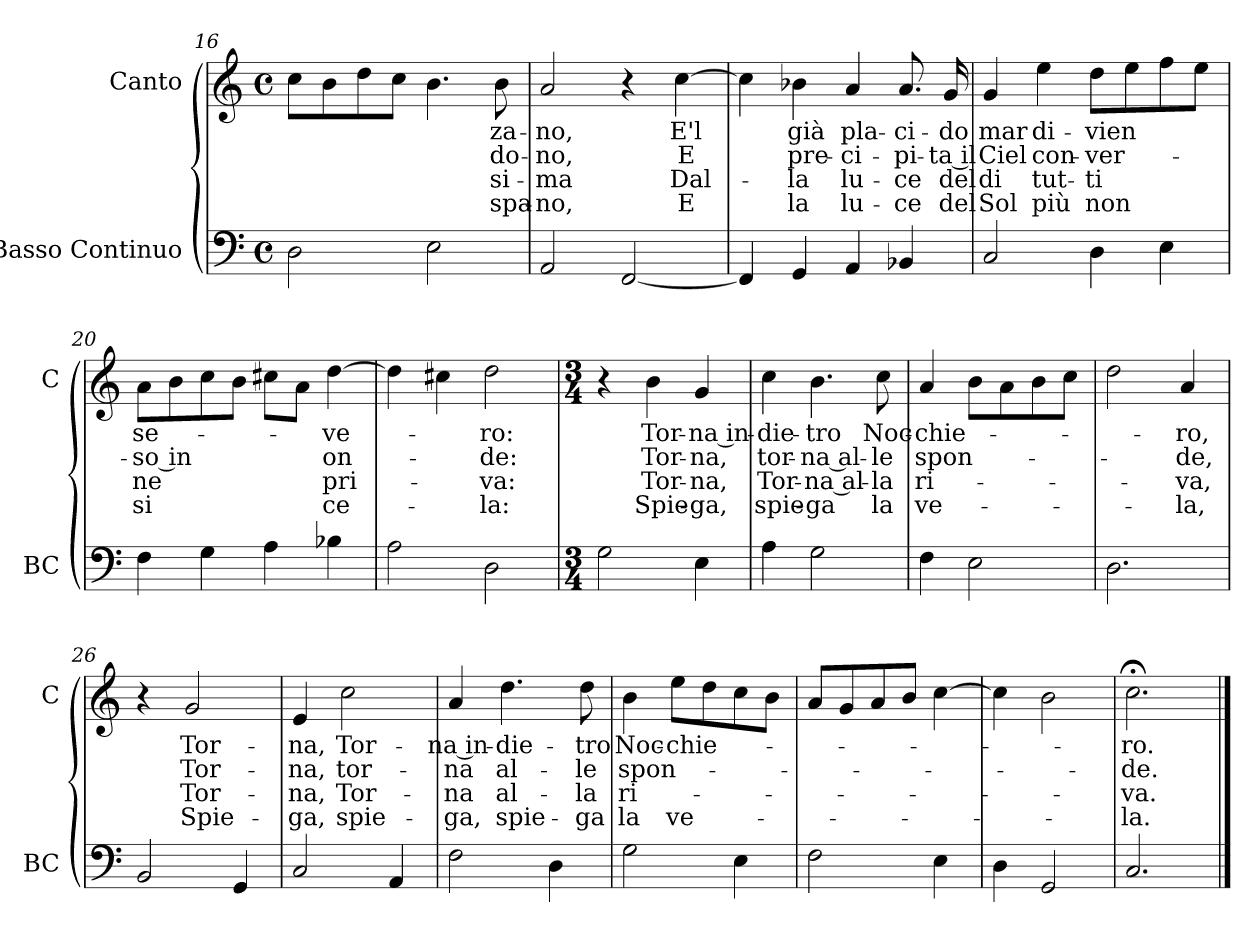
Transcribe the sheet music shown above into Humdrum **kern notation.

**kern	**kern	**text	**text	**text	**text
*part2	*part1	*part1	*part1	*part1	*part1
*staff2	*staff1	*staff1	*staff1	*staff1	*staff1
*I"Basso Continuo	*I"Canto	*	*	*	*
*I'BC	*I'C	*	*	*	*
*clefF4	*clefG2	*	*	*	*
*k[]	*k[]	*	*	*	*
*C:	*C:	*	*	*	*
*M4/4	*M4/4	*	*	*	*
*met(c)	*met(c)	*	*	*	*
=16	=16	=16	=16	=16	=16
2D\	8cc\L	.	.	.	.
.	8b\	.	.	.	.
.	8dd\	.	.	.	.
.	8cc\J	.	.	.	.
2E\	4.b\	.	.	.	.
!	!	!LO:LY:b	!LO:LY:b	!LO:LY:b	!LO:LY:b
.	8b\	-za-	-do-	-si-	-spa-
=17	=17	=17	=17	=17	=17
!	!	!LO:LY:b	!LO:LY:b	!LO:LY:b	!LO:LY:b
2AA/	2a/	-no,	-no,	-ma	-no,
[2FF/	4r	.	.	.	.
!	!	!LO:LY:b	!LO:LY:b	!LO:LY:b	!LO:LY:b
.	[4cc\	E'l	E	Dal-	E
!!LO:LB:g=z
=18	=18	=18	=18	=18	=18
4FF/]	4cc\]	.	.	.	.
!	!	!LO:LY:b	!LO:LY:b	!LO:LY:b	!LO:LY:b
4GG/	4b-X\	già	pre-	-la	la
!	!	!LO:LY:b	!LO:LY:b	!LO:LY:b	!LO:LY:b
4AA/	4a/	pla-	-ci-	lu-	lu-
!	!	!LO:LY:b	!LO:LY:b	!LO:LY:b	!LO:LY:b
4BB-X/	8.a/	-ci-	-pi-	-ce	-ce
!	!	!LO:LY:b	!LO:LY:b	!LO:LY:b	!LO:LY:b
.	16g/	-do	-ta il	del	del
=19	=19	=19	=19	=19	=19
!	!	!LO:LY:b	!LO:LY:b	!LO:LY:b	!LO:LY:b
2C/	4g/	mar	Ciel	di	Sol
!	!	!LO:LY:b	!LO:LY:b	!LO:LY:b	!LO:LY:b
.	4ee\	di-	con-	tut-	più
!	!	!LO:LY:b	!LO:LY:b	!LO:LY:b	!LO:LY:b
4D\	8dd\L	-vien	-ver-	-ti	non
.	8ee\	.	.	.	.
4E\	8ff\	.	.	.	.
.	8ee\J	.	.	.	.
=20	=20	=20	=20	=20	=20
!	!	!LO:LY:b	!LO:LY:b	!LO:LY:b	!LO:LY:b
4F\	8a\L	se-	-so in	ne	si
.	8b\	.	.	.	.
4G\	8cc\	.	.	.	.
.	8b\J	.	.	.	.
4A\	8cc#X\L	.	.	.	.
.	8a\J	.	.	.	.
!	!	!LO:LY:b	!LO:LY:b	!LO:LY:b	!LO:LY:b
4B-X\	[4dd\	-ve-	on-	pri-	ce-
=21	=21	=21	=21	=21	=21
2A\	4dd\]	.	.	.	.
.	4cc#X\	.	.	.	.
!	!	!LO:LY:b	!LO:LY:b	!LO:LY:b	!LO:LY:b
2D\	2dd\	-ro:	-de:	-va:	-la:
=22	=22	=22	=22	=22	=22
*M3/4	*M3/4	*	*	*	*
2G\	4r	.	.	.	.
!	!	!LO:LY:b	!LO:LY:b	!LO:LY:b	!LO:LY:b
.	4b\	Tor-	Tor-	Tor-	Spie-
!	!	!LO:LY:b	!LO:LY:b	!LO:LY:b	!LO:LY:b
4E\	4g/	-na in-	-na,	-na,	-ga,
=23	=23	=23	=23	=23	=23
!	!	!LO:LY:b	!LO:LY:b	!LO:LY:b	!LO:LY:b
4A\	4cc\	-die-	tor-	Tor-	spie-
!	!	!LO:LY:b	!LO:LY:b	!LO:LY:b	!LO:LY:b
2G\	4.b\	-tro	-na al-	-na al-	-ga
!	!	!LO:LY:b	!LO:LY:b	!LO:LY:b	!LO:LY:b
.	8cc\	Noc-	-le	-la	la
=24	=24	=24	=24	=24	=24
!	!	!LO:LY:b	!LO:LY:b	!LO:LY:b	!LO:LY:b
4F\	4a/	-chie-	spon-	ri-	ve-
2E\	8b\L	.	.	.	.
.	8a\	.	.	.	.
.	8b\	.	.	.	.
.	8cc\J	.	.	.	.
!!LO:PB:g=z
=25	=25	=25	=25	=25	=25
2.D\	2dd\	.	.	.	.
!	!	!LO:LY:b	!LO:LY:b	!LO:LY:b	!LO:LY:b
.	4a/	-ro,	-de,	-va,	-la,
=26	=26	=26	=26	=26	=26
2BB/	4r	.	.	.	.
!	!	!LO:LY:b	!LO:LY:b	!LO:LY:b	!LO:LY:b
.	2g/	Tor-	Tor-	Tor-	Spie-
4GG/	.	.	.	.	.
=27	=27	=27	=27	=27	=27
!	!	!LO:LY:b	!LO:LY:b	!LO:LY:b	!LO:LY:b
2C/	4e/	-na,	-na,	-na,	-ga,
!	!	!LO:LY:b	!LO:LY:b	!LO:LY:b	!LO:LY:b
.	2cc\	Tor-	tor-	Tor-	spie-
4AA/	.	.	.	.	.
=28	=28	=28	=28	=28	=28
!	!	!LO:LY:b	!LO:LY:b	!LO:LY:b	!LO:LY:b
2F\	4a/	-na in-	-na	-na	-ga,
!	!	!LO:LY:b	!LO:LY:b	!LO:LY:b	!LO:LY:b
.	4.dd\	-die-	al-	al-	spie-
4D\	.	.	.	.	.
!	!	!LO:LY:b	!LO:LY:b	!LO:LY:b	!LO:LY:b
.	8dd\	-tro	-le	-la	-ga
=29	=29	=29	=29	=29	=29
!	!	!LO:LY:b	!LO:LY:b	!LO:LY:b	!LO:LY:b
2G\	4b\	Noc-	spon-	ri-	la
!	!	!LO:LY:b	!	!	!LO:LY:b
.	8ee\L	-chie-	.	.	ve-
.	8dd\	.	.	.	.
4E\	8cc\	.	.	.	.
.	8b\J	.	.	.	.
=30	=30	=30	=30	=30	=30
2F\	8a/L	.	.	.	.
.	8g/	.	.	.	.
.	8a/	.	.	.	.
.	8b/J	.	.	.	.
4E\	[4cc\	.	.	.	.
=31	=31	=31	=31	=31	=31
4D\	4cc\]	.	.	.	.
2GG/	2b\	.	.	.	.
=32	=32	=32	=32	=32	=32
!	!	!LO:LY:b	!LO:LY:b	!LO:LY:b	!LO:LY:b
2.C/	2.cc;<\	-ro.	-de.	-va.	-la.
==	==	==	==	==	==
*-	*-	*-	*-	*-	*-
